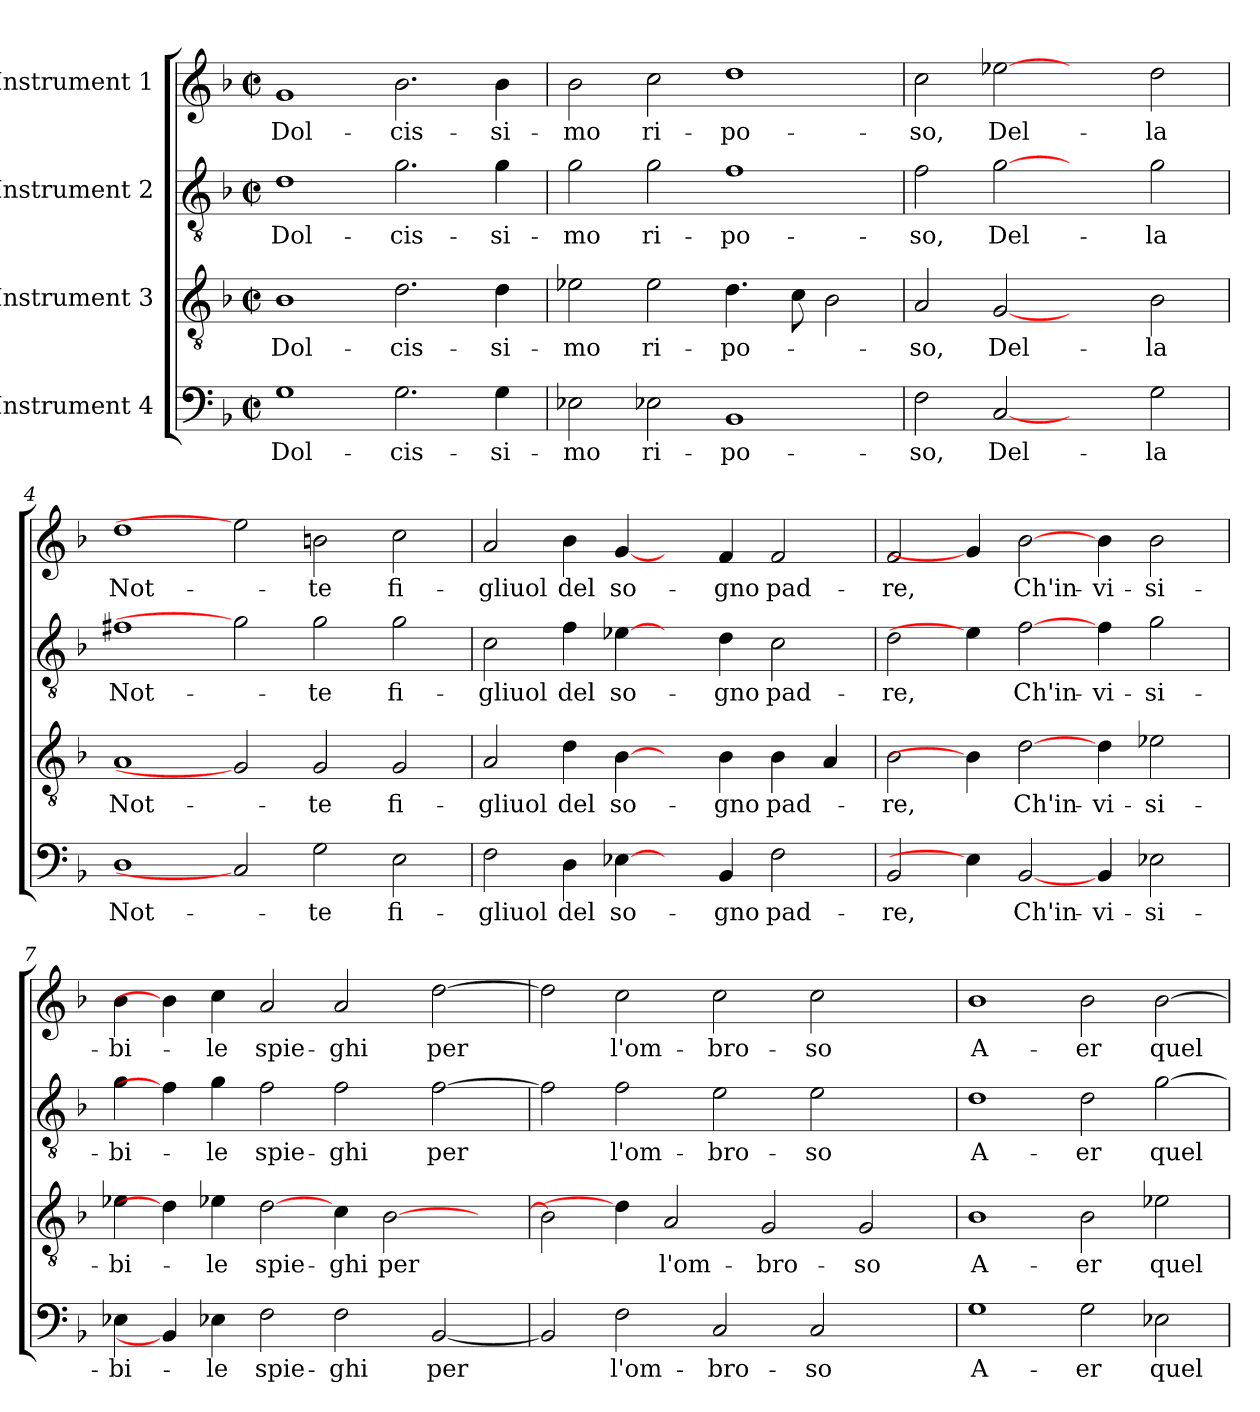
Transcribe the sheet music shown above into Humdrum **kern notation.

**kern	**text	**kern	**text	**kern	**text	**kern	**text
*part4	*part4	*part3	*part3	*part2	*part2	*part1	*part1
*staff4	*staff4	*staff3	*staff3	*staff2	*staff2	*staff1	*staff1
*I"Instrument 4	*	*I"Instrument 3	*	*I"Instrument 2	*	*I"Instrument 1	*
!!LO:PB:g=z
*stria5	*	*stria5	*	*stria5	*	*stria5	*
*clefF4	*	*clefGv2	*	*clefGv2	*	*clefG2	*
*k[b-]	*	*k[b-]	*	*k[b-]	*	*k[b-]	*
*F:	*	*F:	*	*F:	*	*F:	*
*M2/2	*	*M2/2	*	*M2/2	*	*M2/2	*
*met(c|)	*	*met(c|)	*	*met(c|)	*	*met(c|)	*
=1	=1	=1	=1	=1	=1	=1	=1
!	!LO:LY:b:cj	!	!LO:LY:b:cj	!	!LO:LY:b:cj	!	!LO:LY:b:cj
1G	Dol-	1B-	Dol-	1d	Dol-	1g	Dol-
!	!LO:LY:b:cj	!	!LO:LY:b:cj	!	!LO:LY:b:cj	!	!LO:LY:b:cj
2.G\	-cis-	2.d\	-cis-	2.g\	-cis-	2.b-\	-cis-
!	!LO:LY:b:cj	!	!LO:LY:b:cj	!	!LO:LY:b:cj	!	!LO:LY:b:cj
4G\	-si-	4d\	-si-	4g\	-si-	4b-\	-si-
=2	=2	=2	=2	=2	=2	=2	=2
!	!LO:LY:b:cj	!	!LO:LY:b:cj	!	!LO:LY:b:cj	!	!LO:LY:b:cj
2E-X\	-mo	2e-X\	-mo	2g\	-mo	2b-\	-mo
!	!LO:LY:b:cj	!	!LO:LY:b:cj	!	!LO:LY:b:cj	!	!LO:LY:b:cj
2E-X\	ri-	2e-\	ri-	2g\	ri-	2cc\	ri-
!	!LO:LY:b:cj	!	!LO:LY:b:cj	!	!LO:LY:b:cj	!	!LO:LY:b:cj
1BB-	-po-	4.d\	-po-	1f	-po-	1dd	-po-
.	.	8c\	.	.	.	.	.
.	.	2B-\	.	.	.	.	.
=3	=3	=3	=3	=3	=3	=3	=3
!	!LO:LY:b:cj	!	!LO:LY:b:cj	!	!LO:LY:b:cj	!	!LO:LY:b:cj
2F\	-so,	2A/	-so,	2f\	-so,	2cc\	-so,
!	!LO:LY:b:cj	!	!LO:LY:b:cj	!	!LO:LY:b:cj	!	!LO:LY:b:cj
[2C	Del-	[2G	Del-	[2g	Del-	[2ee-X	Del-
2ryy	.	2ryy	.	2ryy	.	2ryy	.
!	!LO:LY:b:cj	!	!LO:LY:b:cj	!	!LO:LY:b:cj	!	!LO:LY:b:cj
2G\	-la	2B-\	-la	2g\	-la	2dd\	-la
=4	=4	=4	=4	=4	=4	=4	=4
!	!LO:LY:b:cj	!	!LO:LY:b:cj	!	!LO:LY:b:cj	!	!LO:LY:b:cj
1D	Not-	1A	Not-	1f#X	Not-	1dd	Not-
2C]	.	2G]	.	2g]	.	2ee-]	.
!	!LO:LY:b:cj	!	!LO:LY:b:cj	!	!LO:LY:b:cj	!	!LO:LY:b:cj
2G\	-te	2G/	-te	2g\	-te	2bn\	-te
!	!LO:LY:b:cj	!	!LO:LY:b:cj	!	!LO:LY:b:cj	!	!LO:LY:b:cj
2E\	fi-	2G/	fi-	2g\	fi-	2cc\	fi-
!!LO:LB:g=z
=5	=5	=5	=5	=5	=5	=5	=5
!	!LO:LY:b:cj	!	!LO:LY:b:cj	!	!LO:LY:b:cj	!	!LO:LY:b:cj
2F\	-gliuol	2A/	-gliuol	2c\	-gliuol	2a/	-gliuol
!	!LO:LY:b:cj	!	!LO:LY:b:cj	!	!LO:LY:b:cj	!	!LO:LY:b:cj
4D\	del	4d\	del	4f\	del	4b-\	del
!	!LO:LY:b:cj	!	!LO:LY:b:cj	!	!LO:LY:b:cj	!	!LO:LY:b:cj
[4E-X\	so-	[4B-\	so-	[4e-X\	so-	[4g/	so-
4ryy	.	4ryy	.	4ryy	.	4ryy	.
!	!LO:LY:b:cj	!	!LO:LY:b:cj	!	!LO:LY:b:cj	!	!LO:LY:b:cj
4BB-/	-gno	4B-\	-gno	4d\	-gno	4f/	-gno
!	!LO:LY:b:cj	!	!LO:LY:b:cj	!	!LO:LY:b:cj	!	!LO:LY:b:cj
2F\	pad-	4B-\	pad-	2c\	pad-	2f/	pad-
.	.	4A/	.	.	.	.	.
=6	=6	=6	=6	=6	=6	=6	=6
!	!LO:LY:b:cj	!	!LO:LY:b:cj	!	!LO:LY:b:cj	!	!LO:LY:b:cj
2BB-/	-re,	2B-\	-re,	2d\	-re,	2f/	-re,
4E-\]	.	4B-\]	.	4e-\]	.	4g/]	.
!	!LO:LY:b:cj	!	!LO:LY:b:cj	!	!LO:LY:b:cj	!	!LO:LY:b:cj
[2BB-/	Ch'in-	[2d\	Ch'in-	[2f\	Ch'in-	[2b-\	Ch'in-
!	!LO:LY:b:cj	!	!LO:LY:b:cj	!	!LO:LY:b:cj	!	!LO:LY:b:cj
4BB-/	-vi-	4d\	-vi-	4f\	-vi-	4b-\	-vi-
!	!LO:LY:b:cj	!	!LO:LY:b:cj	!	!LO:LY:b:cj	!	!LO:LY:b:cj
2E-X\	-si-	2e-X\	-si-	2g\	-si-	2b-\	-si-
=7	=7	=7	=7	=7	=7	=7	=7
!	!LO:LY:b:cj	!	!LO:LY:b:cj	!	!LO:LY:b:cj	!	!LO:LY:b:cj
4E-X\	-bi-	4e-X\	-bi-	4g\	-bi-	4b-\	-bi-
4BB-/]	.	4d\]	.	4f\]	.	4b-\]	.
!	!LO:LY:b:cj	!	!LO:LY:b:cj	!	!LO:LY:b:cj	!	!LO:LY:b:cj
4E-X\	-le	4e-X\	-le	4g\	-le	4cc\	-le
!	!LO:LY:b:cj	!	!LO:LY:b:cj	!	!LO:LY:b:cj	!	!LO:LY:b:cj
2F\	spie-	[2d\	spie-	2f\	spie-	2a/	spie-
!	!LO:LY:b:cj	!	!LO:LY:b:cj	!	!LO:LY:b:cj	!	!LO:LY:b:cj
2F\	-ghi	4c\	-ghi	2f\	-ghi	2a/	-ghi
!	!	!	!LO:LY:b:cj	!	!	!	!
.	.	[>2B-\	per	.	.	.	.
!	!LO:LY:b:cj	!	!	!	!LO:LY:b:cj	!	!LO:LY:b:cj
[<2BB-/	per	.	.	[>2f\	per	[>2dd\	per
.	.	4ryy	.	.	.	.	.
=8	=8	=8	=8	=8	=8	=8	=8
2BB-/]	.	2B-\]	.	2f\]	.	2dd\]	.
!	!LO:LY:b:cj	!	!	!	!LO:LY:b:cj	!	!LO:LY:b:cj
2F\	l'om-	4d\]	.	2f\	l'om-	2cc\	l'om-
!	!	!	!LO:LY:b:cj	!	!	!	!
.	.	2A/	l'om-	.	.	.	.
!	!LO:LY:b:cj	!	!	!	!LO:LY:b:cj	!	!LO:LY:b:cj
2C/	-bro-	.	.	2e\	-bro-	2cc\	-bro-
!	!	!	!LO:LY:b:cj	!	!	!	!
.	.	2G/	-bro-	.	.	.	.
!	!LO:LY:b:cj	!	!	!	!LO:LY:b:cj	!	!LO:LY:b:cj
2C/	-so	.	.	2e\	-so	2cc\	-so
!	!	!	!LO:LY:b:cj	!	!	!	!
.	.	2G/	-so	.	.	.	.
4ryy	.	.	.	4ryy	.	4ryy	.
!!LO:LB:g=z
=9	=9	=9	=9	=9	=9	=9	=9
!	!LO:LY:b:cj	!	!LO:LY:b:cj	!	!LO:LY:b:cj	!	!LO:LY:b:cj
1G	A-	1B-	A-	1d	A-	1b-	A-
!	!LO:LY:b:cj	!	!LO:LY:b:cj	!	!LO:LY:b:cj	!	!LO:LY:b:cj
2G\	-er	2B-\	-er	2d\	-er	2b-\	-er
!	!LO:LY:b:cj	!	!LO:LY:b:cj	!	!LO:LY:b:cj	!	!LO:LY:b:cj
2E-X\	quel-	2e-X\	quel-	[>2g\	quel-	[>2b-\	quel-
=	=	=	=	=	=	=	=
*-	*-	*-	*-	*-	*-	*-	*-
